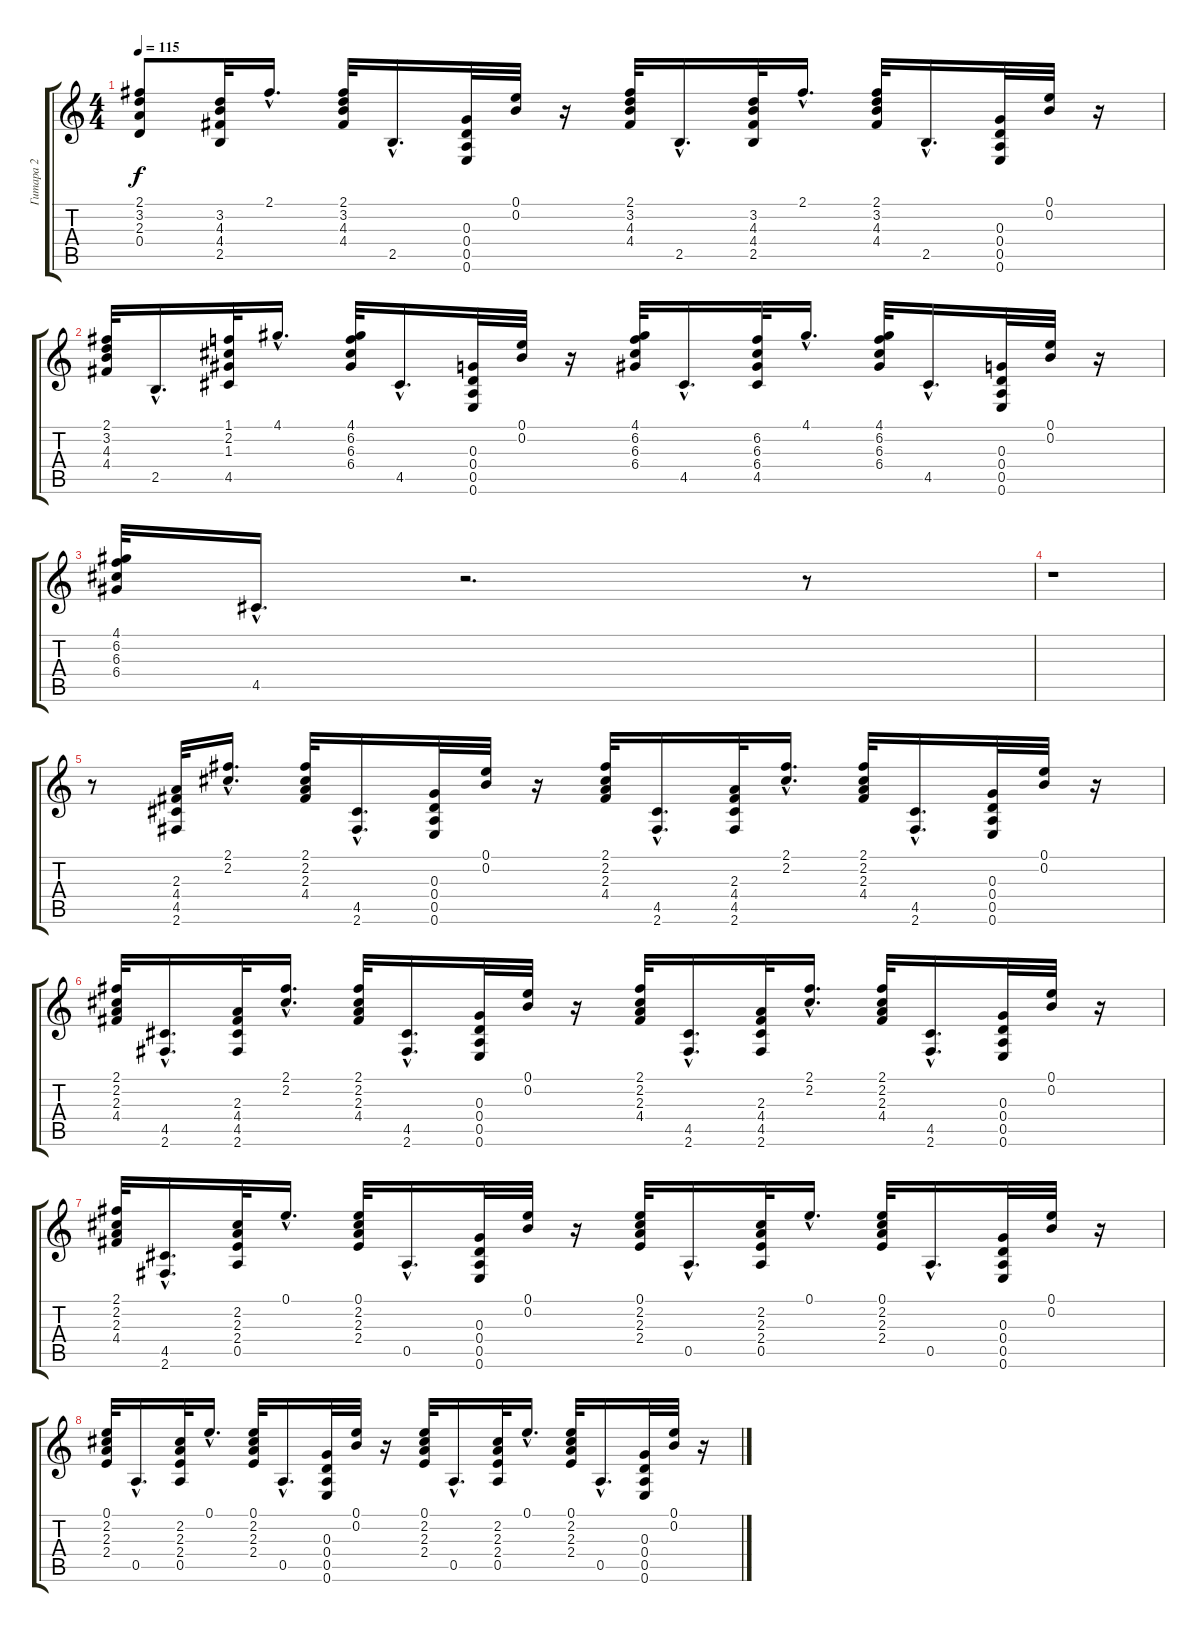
\track ("Гитара 2" "Гитара 2") {instrument acousticguitarsteel}
\staff {score tabs}
\tuning (E4 B3 G3 D3 A2 E2) {hide}
\ts (4 4)
\tempo 115
\clef g2
\ks c
(2.1 3.2 2.3 0.4).8{dy f} (3.2 4.3 4.4 2.5).32 2.1{hac}.16{d} (2.1 3.2 4.3 4.4).32 2.5{hac}.16{d} (0.3 0.4 0.5 0.6).32 (0.1 0.2).32 r.16 (2.1 3.2 4.3 4.4).32 2.5{hac}.16{d} (3.2 4.3 4.4 2.5).32 2.1{hac}.16{d} (2.1 3.2 4.3 4.4).32 2.5{hac}.16{d} (0.3 0.4 0.5 0.6).32 (0.1 0.2).32 r.16 |
(2.1 3.2 4.3 4.4).32 2.5{hac}.16{d} (1.1 2.2 1.3 4.5).32 4.1{hac}.16{d} (4.1 6.2 6.3 6.4).32 4.5{hac}.16{d} (0.3 0.4 0.5 0.6).32 (0.1 0.2).32 r.16 (4.1 6.2 6.3 6.4).32 4.5{hac}.16{d} (6.2 6.3 6.4 4.5).32 4.1{hac}.16{d} (4.1 6.2 6.3 6.4).32 4.5{hac}.16{d} (0.3 0.4 0.5 0.6).32 (0.1 0.2).32 r.16 |
(4.1 6.2 6.3 6.4).32 4.5{hac}.16{d} r.2{d} r.8 |
r.1 |
r.8 (2.3 4.4 4.5 2.6).32 (2.1{hac} 2.2{hac}).16{d} (2.1 2.2 2.3 4.4).32 (4.5{hac} 2.6{hac}).16{d} (0.3 0.4 0.5 0.6).32 (0.1 0.2).32 r.16 (2.1 2.2 2.3 4.4).32 (4.5{hac} 2.6{hac}).16{d} (2.3 4.4 4.5 2.6).32 (2.1{hac} 2.2{hac}).16{d} (2.1 2.2 2.3 4.4).32 (4.5{hac} 2.6{hac}).16{d} (0.3 0.4 0.5 0.6).32 (0.1 0.2).32 r.16 |
(2.1 2.2 2.3 4.4).32 (4.5{hac} 2.6{hac}).16{d} (2.3 4.4 4.5 2.6).32 (2.1{hac} 2.2{hac}).16{d} (2.1 2.2 2.3 4.4).32 (4.5{hac} 2.6{hac}).16{d} (0.3 0.4 0.5 0.6).32 (0.1 0.2).32 r.16 (2.1 2.2 2.3 4.4).32 (4.5{hac} 2.6{hac}).16{d} (2.3 4.4 4.5 2.6).32 (2.1{hac} 2.2{hac}).16{d} (2.1 2.2 2.3 4.4).32 (4.5{hac} 2.6{hac}).16{d} (0.3 0.4 0.5 0.6).32 (0.1 0.2).32 r.16 |
(2.1 2.2 2.3 4.4).32 (4.5{hac} 2.6{hac}).16{d} (2.2 2.3 2.4 0.5).32 0.1{hac}.16{d} (0.1 2.2 2.3 2.4).32 0.5{hac}.16{d} (0.3 0.4 0.5 0.6).32 (0.1 0.2).32 r.16 (0.1 2.2 2.3 2.4).32 0.5{hac}.16{d} (2.2 2.3 2.4 0.5).32 0.1{hac}.16{d} (0.1 2.2 2.3 2.4).32 0.5{hac}.16{d} (0.3 0.4 0.5 0.6).32 (0.1 0.2).32 r.16 |
(0.1 2.2 2.3 2.4).32 0.5{hac}.16{d} (2.2 2.3 2.4 0.5).32 0.1{hac}.16{d} (0.1 2.2 2.3 2.4).32 0.5{hac}.16{d} (0.3 0.4 0.5 0.6).32 (0.1 0.2).32 r.16 (0.1 2.2 2.3 2.4).32 0.5{hac}.16{d} (2.2 2.3 2.4 0.5).32 0.1{hac}.16{d} (0.1 2.2 2.3 2.4).32 0.5{hac}.16{d} (0.3 0.4 0.5 0.6).32 (0.1 0.2).32 r.16
